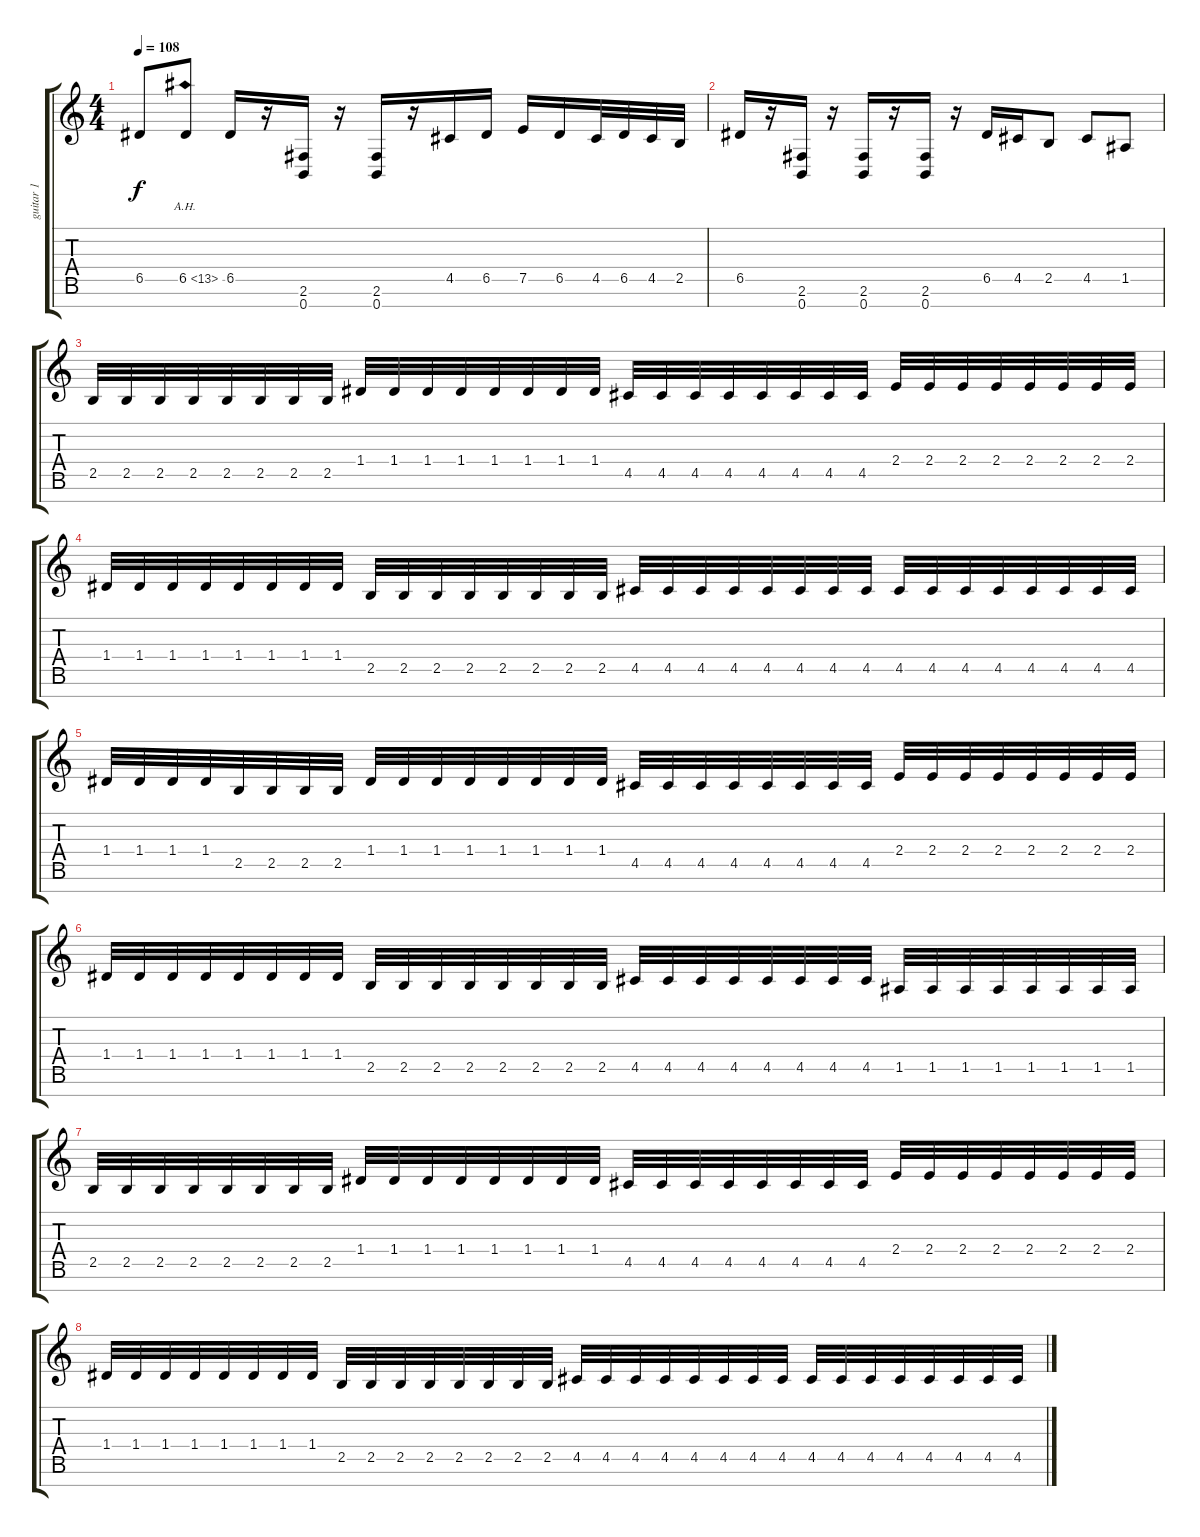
\track ("guitar 1" "guitar 1") {instrument distortionguitar}
\staff {score tabs}
\tuning (E4 B3 G3 D3 A2 E2 B1) {hide}
\ts (4 4)
\tempo 108
\clef g2
\ks c
6.5.8{dy f} 6.5{ah 7}.8 6.5.16 r.16 (2.6 0.7).16 r.16 (2.6 0.7).16 r.16 4.5.16 6.5.16 7.5.16 6.5.16 4.5.32 6.5.32 4.5.32 2.5.32 |
6.5.16 r.16 (2.6 0.7).16 r.16 (2.6 0.7).16 r.16 (2.6 0.7).16 r.16 6.5.16 4.5.16 2.5.8 4.5.8 1.5.8 |
2.5.32 2.5.32 2.5.32 2.5.32 2.5.32 2.5.32 2.5.32 2.5.32 1.4.32 1.4.32 1.4.32 1.4.32 1.4.32 1.4.32 1.4.32 1.4.32 4.5.32 4.5.32 4.5.32 4.5.32 4.5.32 4.5.32 4.5.32 4.5.32 2.4.32 2.4.32 2.4.32 2.4.32 2.4.32 2.4.32 2.4.32 2.4.32 |
1.4.32 1.4.32 1.4.32 1.4.32 1.4.32 1.4.32 1.4.32 1.4.32 2.5.32 2.5.32 2.5.32 2.5.32 2.5.32 2.5.32 2.5.32 2.5.32 4.5.32 4.5.32 4.5.32 4.5.32 4.5.32 4.5.32 4.5.32 4.5.32 4.5.32 4.5.32 4.5.32 4.5.32 4.5.32 4.5.32 4.5.32 4.5.32 |
1.4.32 1.4.32 1.4.32 1.4.32 2.5.32 2.5.32 2.5.32 2.5.32 1.4.32 1.4.32 1.4.32 1.4.32 1.4.32 1.4.32 1.4.32 1.4.32 4.5.32 4.5.32 4.5.32 4.5.32 4.5.32 4.5.32 4.5.32 4.5.32 2.4.32 2.4.32 2.4.32 2.4.32 2.4.32 2.4.32 2.4.32 2.4.32 |
1.4.32 1.4.32 1.4.32 1.4.32 1.4.32 1.4.32 1.4.32 1.4.32 2.5.32 2.5.32 2.5.32 2.5.32 2.5.32 2.5.32 2.5.32 2.5.32 4.5.32 4.5.32 4.5.32 4.5.32 4.5.32 4.5.32 4.5.32 4.5.32 1.5.32 1.5.32 1.5.32 1.5.32 1.5.32 1.5.32 1.5.32 1.5.32 |
2.5.32 2.5.32 2.5.32 2.5.32 2.5.32 2.5.32 2.5.32 2.5.32 1.4.32 1.4.32 1.4.32 1.4.32 1.4.32 1.4.32 1.4.32 1.4.32 4.5.32 4.5.32 4.5.32 4.5.32 4.5.32 4.5.32 4.5.32 4.5.32 2.4.32 2.4.32 2.4.32 2.4.32 2.4.32 2.4.32 2.4.32 2.4.32 |
1.4.32 1.4.32 1.4.32 1.4.32 1.4.32 1.4.32 1.4.32 1.4.32 2.5.32 2.5.32 2.5.32 2.5.32 2.5.32 2.5.32 2.5.32 2.5.32 4.5.32 4.5.32 4.5.32 4.5.32 4.5.32 4.5.32 4.5.32 4.5.32 4.5.32 4.5.32 4.5.32 4.5.32 4.5.32 4.5.32 4.5.32 4.5.32
